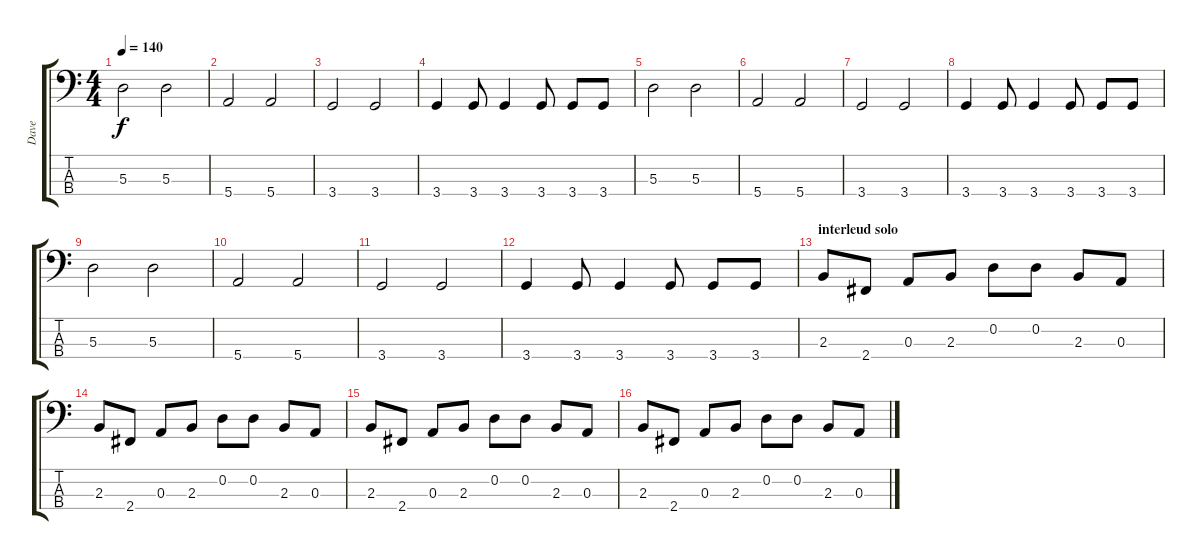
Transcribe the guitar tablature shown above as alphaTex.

\track ("Dave" "Dave") {instrument electricbassfinger}
\staff {score tabs}
\tuning (G2 D2 A1 E1) {hide}
\ts (4 4)
\tempo 140
\clef f4
\ks c
5.3.2{dy f} 5.3.2 |
5.4.2 5.4.2 |
3.4.2 3.4.2 |
3.4.4 3.4.8 3.4.4 3.4.8 3.4.8 3.4.8 |
5.3.2 5.3.2 |
5.4.2 5.4.2 |
3.4.2 3.4.2 |
3.4.4 3.4.8 3.4.4 3.4.8 3.4.8 3.4.8 |
5.3.2 5.3.2 |
5.4.2 5.4.2 |
3.4.2 3.4.2 |
3.4.4 3.4.8 3.4.4 3.4.8 3.4.8 3.4.8 |
\section ("" "interleud solo")
2.3.8 2.4.8 0.3.8 2.3.8 0.2.8 0.2.8 2.3.8 0.3.8 |
2.3.8 2.4.8 0.3.8 2.3.8 0.2.8 0.2.8 2.3.8 0.3.8 |
2.3.8 2.4.8 0.3.8 2.3.8 0.2.8 0.2.8 2.3.8 0.3.8 |
2.3.8 2.4.8 0.3.8 2.3.8 0.2.8 0.2.8 2.3.8 0.3.8
